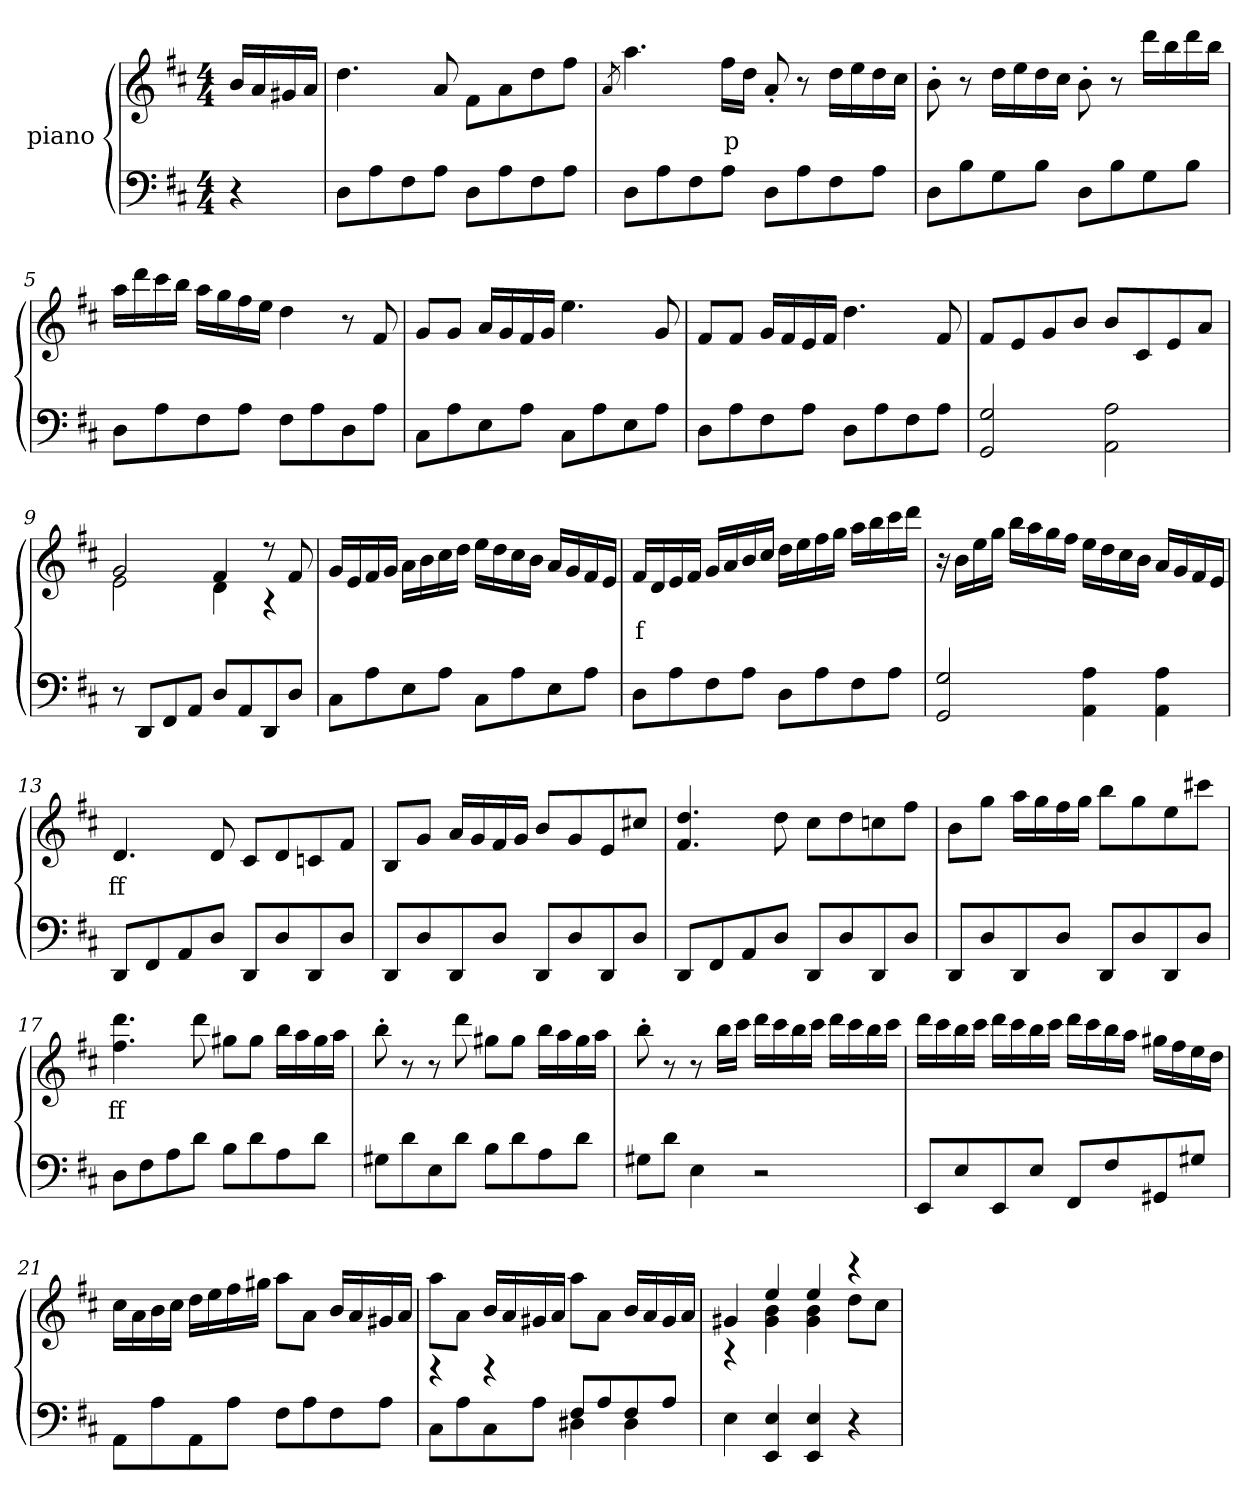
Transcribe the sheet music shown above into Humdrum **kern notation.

**kern	**kern	**text
*part2	*part1	*part1
*staff2	*staff1	*staff1
*I"piano	*I"piano	*
*clefF4	*clefG2	*
*k[f#c#]	*k[f#c#]	*
*D:	*D:	*
*M4/4	*M4/4	*
=1	=1	=1
4r	16b/LL	.
.	16a/	.
.	16g#X/	.
.	16a/JJ	.
=2	=2	=2
8D\L	4.dd\	.
8A\	.	.
8F#\	.	.
8A\J	8a/	.
8D\L	8f#\L	.
8A\	8a\	.
8F#\	8dd\	.
8A\J	8ff#\J	.
=3	=3	=3
.	8qa/	.
8D\L	4.aa\	.
8A\	.	.
8F#\	.	.
8A\J	16ff#\LL	p
.	16dd\JJ	.
8D\L	8a'>/	.
8A\	8r	.
8F#\	16dd\LL	.
.	16ee\	.
8A\J	16dd\	.
.	16cc#\JJ	.
=4	=4	=4
8D\L	8b'>\	.
8B\	8r	.
8G\	16dd\LL	.
.	16ee\	.
8B\J	16dd\	.
.	16cc#\JJ	.
8D\L	8b'>\	.
8B\	8r	.
8G\	16ddd\LL	.
.	16bb\	.
8B\J	16ddd\	.
.	16bb\JJ	.
=5	=5	=5
8D\L	16aa\LL	.
.	16ddd\	.
8A\	16ccc#\	.
.	16bb\JJ	.
8F#\	16aa\LL	.
.	16gg\	.
8A\J	16ff#\	.
.	16ee\JJ	.
8F#\L	4dd\	.
8A\	.	.
8D\	8r	.
8A\J	8f#/	.
=6	=6	=6
8C#\L	8g/L	.
8A\	8g/J	.
8E\	16a/LL	.
.	16g/	.
8A\J	16f#/	.
.	16g/JJ	.
8C#\L	4.ee\	.
8A\	.	.
8E\	.	.
8A\J	8g/	.
=7	=7	=7
8D\L	8f#/L	.
8A\	8f#/J	.
8F#\	16g/LL	.
.	16f#/	.
8A\J	16e/	.
.	16f#/JJ	.
8D\L	4.dd\	.
8A\	.	.
8F#\	.	.
8A\J	8f#/	.
=8	=8	=8
2GG/ 2G/	8f#/L	.
.	8e/	.
.	8g/	.
.	8b/J	.
2AA\ 2A\	8b/L	.
.	8c#/	.
.	8e/	.
.	8a/J	.
=9	=9	=9
*	*^	*
8r	2g/	2e\	.
8DD/L	.	.	.
8FF#/	.	.	.
8AA/J	.	.	.
8D/L	4f#/	4d\	.
8AA/	.	.	.
8DD/	8r	4r	.
8D/J	8f#/	.	.
*	*v	*v	*
=10	=10	=10
8C#\L	16g/LL	.
.	16e/	.
8A\	16f#/	.
.	16g/JJ	.
8E\	16a\LL	.
.	16b\	.
8A\J	16cc#\	.
.	16dd\JJ	.
8C#\L	16ee\LL	.
.	16dd\	.
8A\	16cc#\	.
.	16b\JJ	.
8E\	16a/LL	.
.	16g/	.
8A\J	16f#/	.
.	16e/JJ	.
=11	=11	=11
8D\L	16f#/LL	f
.	16d/	.
8A\	16e/	.
.	16f#/JJ	.
8F#\	16g/LL	.
.	16a/	.
8A\J	16b/	.
.	16cc#/JJ	.
8D\L	16dd\LL	.
.	16ee\	.
8A\	16ff#\	.
.	16gg\JJ	.
8F#\	16aa\LL	.
.	16bb\	.
8A\J	16ccc#\	.
.	16ddd\JJ	.
=12	=12	=12
2GG/ 2G/	16r	.
.	16b\LL	.
.	16ee\	.
.	16gg\JJ	.
.	16bb\LL	.
.	16aa\	.
.	16gg\	.
.	16ff#\JJ	.
4AA\ 4A\	16ee\LL	.
.	16dd\	.
.	16cc#\	.
.	16b\JJ	.
4AA\ 4A\	16a/LL	.
.	16g/	.
.	16f#/	.
.	16e/JJ	.
=13	=13	=13
8DD/L	4.d/	ff
8FF#/	.	.
8AA/	.	.
8D/J	8d/	.
8DD/L	8c#/L	.
8D/	8d/	.
8DD/	8cn/	.
8D/J	8f#/J	.
=14	=14	=14
8DD/L	8B/L	.
8D/	8g/J	.
8DD/	16a/LL	.
.	16g/	.
8D/J	16f#/	.
.	16g/JJ	.
8DD/L	8b/L	.
8D/	8g/	.
8DD/	8e/	.
8D/J	8cc#X/J	.
=15	=15	=15
8DD/L	4.f#/ 4.dd/	.
8FF#/	.	.
8AA/	.	.
8D/J	8dd\	.
8DD/L	8cc#\L	.
8D/	8dd\	.
8DD/	8ccn\	.
8D/J	8ff#\J	.
=16	=16	=16
8DD/L	8b\L	.
8D/	8gg\J	.
8DD/	16aa\LL	.
.	16gg\	.
8D/J	16ff#\	.
.	16gg\JJ	.
8DD/L	8bb\L	.
8D/	8gg\	.
8DD/	8ee\	.
8D/J	8ccc#X\J	.
=17	=17	=17
8D\L	4.ff#\ 4.ddd\	ff
8F#\	.	.
8A\	.	.
8d\J	8ddd\	.
8B\L	8gg#X\L	.
8d\	8gg#\J	.
8A\	16bb\LL	.
.	16aa\	.
8d\J	16gg#\	.
.	16aa\JJ	.
=18	=18	=18
8G#X\L	8bb'>\	.
8d\	8r	.
8E\	8r	.
8d\J	8ddd\	.
8B\L	8gg#X\L	.
8d\	8gg#\J	.
8A\	16bb\LL	.
.	16aa\	.
8d\J	16gg#\	.
.	16aa\JJ	.
=19	=19	=19
8G#X\L	8bb'>\	.
8d\J	8r	.
4E\	8r	.
.	16bb\LL	.
.	16ccc#\JJ	.
2r	16ddd\LL	.
.	16ccc#\	.
.	16bb\	.
.	16ccc#\JJ	.
.	16ddd\LL	.
.	16ccc#\	.
.	16bb\	.
.	16ccc#\JJ	.
=20	=20	=20
8EE/L	16ddd\LL	.
.	16ccc#\	.
8E/	16bb\	.
.	16ccc#\JJ	.
8EE/	16ddd\LL	.
.	16ccc#\	.
8E/J	16bb\	.
.	16ccc#\JJ	.
8FF#/L	16ddd\LL	.
.	16ccc#\	.
8F#/	16bb\	.
.	16aa\JJ	.
8GG#X/	16gg#X\LL	.
.	16ff#\	.
8G#/J	16ee\	.
.	16dd\JJ	.
=21	=21	=21
8AA\L	16cc#\LL	.
.	16a\	.
8A\	16b\	.
.	16cc#\JJ	.
8AA\	16dd\LL	.
.	16ee\	.
8A\J	16ff#\	.
.	16gg#X\JJ	.
8F#\L	8aa\L	.
8A\	8a\J	.
8F#\	16b/LL	.
.	16a/	.
8A\J	16g#/	.
.	16a/JJ	.
=22	=22	=22
*^	*	*
4r	8C#\L	8aa\L	.
.	8A\	8a\J	.
4r	8C#\	16b/LL	.
.	.	16a/	.
.	8A\J	16g#X/	.
.	.	16a/JJ	.
8F#/L	4D#X\	8aa\L	.
8A/	.	8a\J	.
8F#/	4D#\	16b/LL	.
.	.	16a/	.
8A/J	.	16g#/	.
.	.	16a/JJ	.
*v	*v	*	*
=23	=23	=23
*	*^	*
4E\	4g#X/	4r	.
4EE/ 4E/	4ee/	4g#\ 4b\	.
4EE/ 4E/	4ee/	4g#\ 4b\	.
4r	4r	8dd\L	.
.	.	8cc#\J	.
*	*v	*v	*
=	=	=
*-	*-	*-
